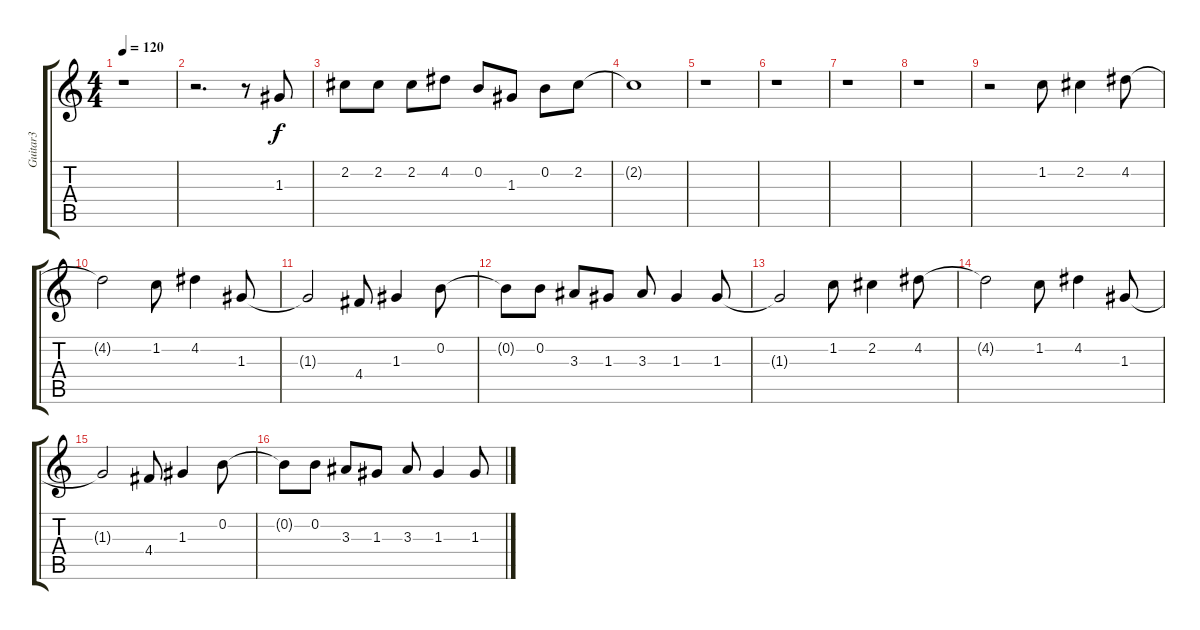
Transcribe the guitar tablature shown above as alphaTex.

\track ("Guitar3" "Guitar3") {instrument distortionguitar}
\staff {score tabs}
\tuning (E4 B3 G3 D3 A2 E2) {hide}
\ts (4 4)
\tempo 120
\clef g2
\ks c
r.1{dy f} |
r.2{d} r.8 1.3.8 |
2.2.8 2.2.8 2.2.8 4.2.8 0.2.8 1.3.8 0.2.8 2.2.8 |
2.2{t}.1 |
r.1 |
r.1 |
r.1 |
r.1 |
r.2 1.2.8 2.2.4 4.2.8 |
4.2{t}.2 1.2.8 4.2.4 1.3.8 |
1.3{t}.2 4.4.8 1.3.4 0.2.8 |
0.2{t}.8 0.2.8 3.3.8 1.3.8 3.3.8 1.3.4 1.3.8 |
1.3{t}.2 1.2.8 2.2.4 4.2.8 |
4.2{t}.2 1.2.8 4.2.4 1.3.8 |
1.3{t}.2 4.4.8 1.3.4 0.2.8 |
0.2{t}.8 0.2.8 3.3.8 1.3.8 3.3.8 1.3.4 1.3.8
